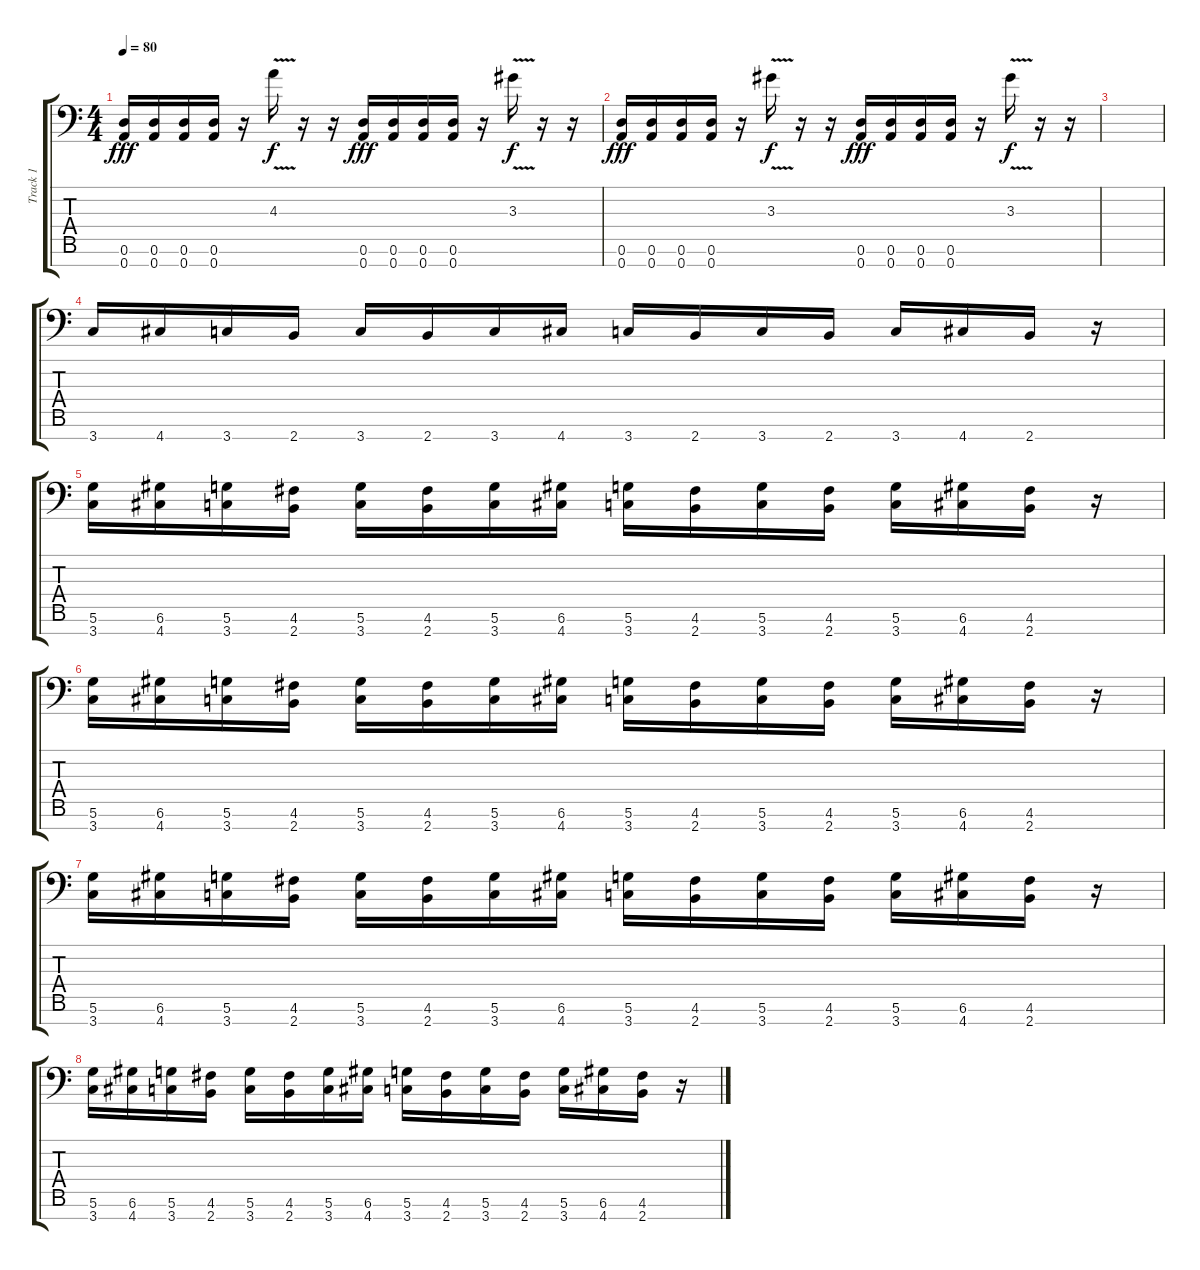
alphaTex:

\track ("Track 1" "Track 1") {instrument distortionguitar}
\staff {score tabs}
\tuning (D4 A3 F3 C3 G2 D2 A1) {hide}
\ts (4 4)
\tempo 80
\clef f4
\ks c
(0.6 0.7).16{dy fff instrument distortionguitar} (0.6 0.7).16 (0.6 0.7).16 (0.6 0.7).16 r.16 4.3{v}.16{dy f} r.16 r.16 (0.6 0.7).16{dy fff} (0.6 0.7).16 (0.6 0.7).16 (0.6 0.7).16 r.16 3.3{v}.16{dy f} r.16 r.16 |
(0.6 0.7).16{dy fff} (0.6 0.7).16 (0.6 0.7).16 (0.6 0.7).16 r.16 3.3{v}.16{dy f} r.16 r.16 (0.6 0.7).16{dy fff} (0.6 0.7).16 (0.6 0.7).16 (0.6 0.7).16 r.16 3.3{v}.16{dy f} r.16 r.16 |
|
3.7.16 4.7.16 3.7.16 2.7.16 3.7.16 2.7.16 3.7.16 4.7.16 3.7.16 2.7.16 3.7.16 2.7.16 3.7.16 4.7.16 2.7.16 r.16 |
(5.6 3.7).16 (6.6 4.7).16 (5.6 3.7).16 (4.6 2.7).16 (5.6 3.7).16 (4.6 2.7).16 (5.6 3.7).16 (6.6 4.7).16 (5.6 3.7).16 (4.6 2.7).16 (5.6 3.7).16 (4.6 2.7).16 (5.6 3.7).16 (6.6 4.7).16 (4.6 2.7).16 r.16 |
(5.6 3.7).16 (6.6 4.7).16 (5.6 3.7).16 (4.6 2.7).16 (5.6 3.7).16 (4.6 2.7).16 (5.6 3.7).16 (6.6 4.7).16 (5.6 3.7).16 (4.6 2.7).16 (5.6 3.7).16 (4.6 2.7).16 (5.6 3.7).16 (6.6 4.7).16 (4.6 2.7).16 r.16 |
(5.6 3.7).16 (6.6 4.7).16 (5.6 3.7).16 (4.6 2.7).16 (5.6 3.7).16 (4.6 2.7).16 (5.6 3.7).16 (6.6 4.7).16 (5.6 3.7).16 (4.6 2.7).16 (5.6 3.7).16 (4.6 2.7).16 (5.6 3.7).16 (6.6 4.7).16 (4.6 2.7).16 r.16 |
(5.6 3.7).16 (6.6 4.7).16 (5.6 3.7).16 (4.6 2.7).16 (5.6 3.7).16 (4.6 2.7).16 (5.6 3.7).16 (6.6 4.7).16 (5.6 3.7).16 (4.6 2.7).16 (5.6 3.7).16 (4.6 2.7).16 (5.6 3.7).16 (6.6 4.7).16 (4.6 2.7).16 r.16
